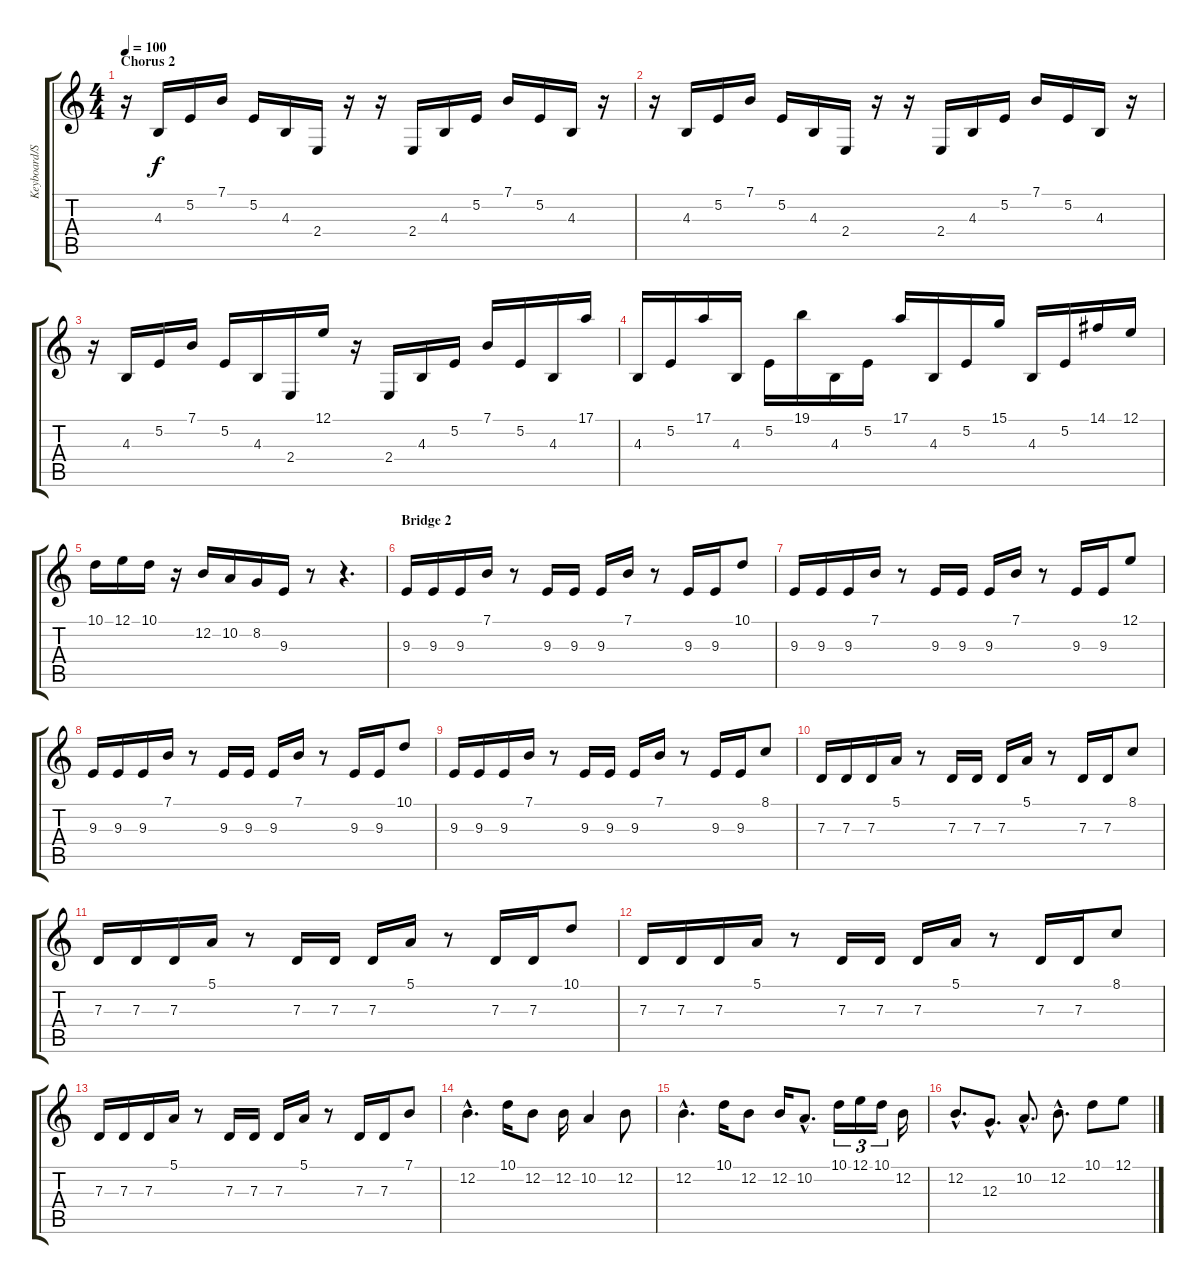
\track ("Keyboard/Synthesizer" "Keyboard/S") {instrument lead1square}
\staff {score tabs}
\tuning (E4 B3 G3 D3 A2 E2) {hide}
\ts (4 4)
\section ("" "Chorus 2")
\tempo 100
\clef g2
\ks c
r.16{dy f} 4.3.16 5.2.16 7.1.16 5.2.16 4.3.16 2.4.16 r.16 r.16 2.4.16 4.3.16 5.2.16 7.1.16 5.2.16 4.3.16 r.16 |
r.16 4.3.16 5.2.16 7.1.16 5.2.16 4.3.16 2.4.16 r.16 r.16 2.4.16 4.3.16 5.2.16 7.1.16 5.2.16 4.3.16 r.16 |
r.16 4.3.16 5.2.16 7.1.16 5.2.16 4.3.16 2.4.16 12.1.16 r.16 2.4.16 4.3.16 5.2.16 7.1.16 5.2.16 4.3.16 17.1.16 |
4.3.16 5.2.16 17.1.16 4.3.16 5.2.16 19.1.16 4.3.16 5.2.16 17.1.16 4.3.16 5.2.16 15.1.16 4.3.16 5.2.16 14.1.16 12.1.16 |
10.1.16 12.1.16 10.1.16 r.16 12.2.16 10.2.16 8.2.16 9.3.16 r.8 r.4{d} |
\section ("" "Bridge 2")
9.3.16 9.3.16 9.3.16 7.1.16 r.8 9.3.16 9.3.16 9.3.16 7.1.16 r.8 9.3.16 9.3.16 10.1.8 |
9.3.16 9.3.16 9.3.16 7.1.16 r.8 9.3.16 9.3.16 9.3.16 7.1.16 r.8 9.3.16 9.3.16 12.1.8 |
9.3.16 9.3.16 9.3.16 7.1.16 r.8 9.3.16 9.3.16 9.3.16 7.1.16 r.8 9.3.16 9.3.16 10.1.8 |
9.3.16 9.3.16 9.3.16 7.1.16 r.8 9.3.16 9.3.16 9.3.16 7.1.16 r.8 9.3.16 9.3.16 8.1.8 |
7.3.16 7.3.16 7.3.16 5.1.16 r.8 7.3.16 7.3.16 7.3.16 5.1.16 r.8 7.3.16 7.3.16 8.1.8 |
7.3.16 7.3.16 7.3.16 5.1.16 r.8 7.3.16 7.3.16 7.3.16 5.1.16 r.8 7.3.16 7.3.16 10.1.8 |
7.3.16 7.3.16 7.3.16 5.1.16 r.8 7.3.16 7.3.16 7.3.16 5.1.16 r.8 7.3.16 7.3.16 8.1.8 |
7.3.16 7.3.16 7.3.16 5.1.16 r.8 7.3.16 7.3.16 7.3.16 5.1.16 r.8 7.3.16 7.3.16 7.1.8 |
12.2{hac}.4{d} 10.1.16 12.2.8 12.2.16 10.2.4 12.2.8 |
12.2{hac}.4{d} 10.1.16 12.2.8 12.2.16 10.2{hac}.8{d} 10.1.16{tu (3 2)} 12.1.16{tu (3 2)} 10.1.16{tu (3 2)} 12.2.16 |
12.2{hac}.8{d} 12.3{hac}.8{d} 10.2{hac}.8{d} 12.2{hac}.8{d} 10.1.8 12.1.8
